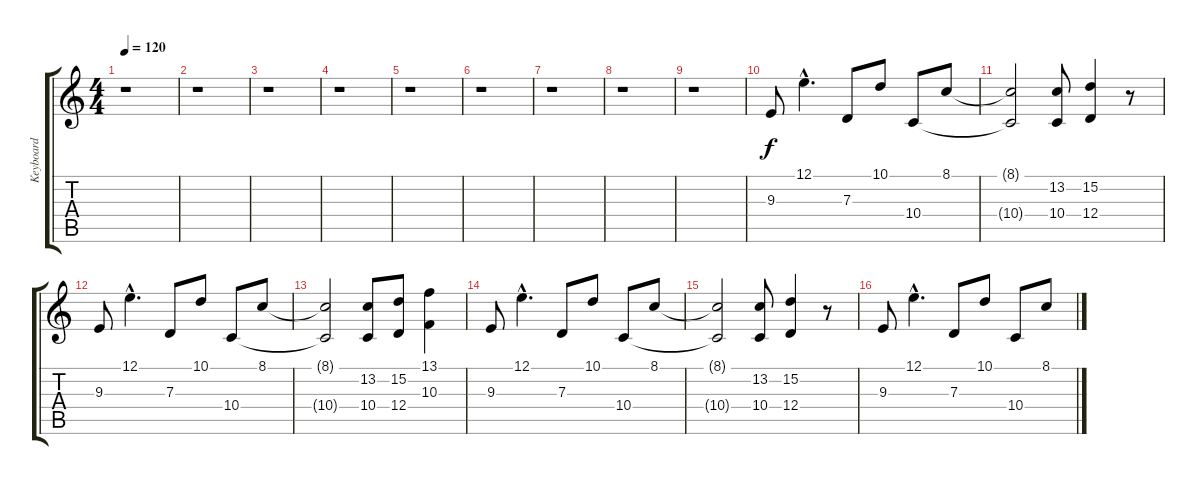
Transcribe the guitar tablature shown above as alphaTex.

\track ("Keyboard" "Keyboard") {instrument churchorgan}
\staff {score tabs}
\tuning (E4 B3 G3 D3 A2 E2) {hide}
\ts (4 4)
\tempo 120
\clef g2
\ks c
r.1{dy f} |
r.1 |
r.1 |
r.1 |
r.1 |
r.1 |
r.1 |
r.1 |
r.1 |
9.3.8{volume 7 balance 8 instrument fx3crystal} 12.1{hac}.4{d} 7.3.8 10.1.8 10.4.8 8.1.8 |
(8.1{t} 10.4{t}).2 (13.2 10.4).8 (15.2 12.4).4 r.8 |
9.3.8 12.1{hac}.4{d} 7.3.8 10.1.8 10.4.8 8.1.8 |
(8.1{t} 10.4{t}).2 (13.2 10.4).8 (15.2 12.4).8 (13.1 10.3).4 |
9.3.8{volume 7 balance 8 instrument fx3crystal} 12.1{hac}.4{d} 7.3.8 10.1.8 10.4.8 8.1.8 |
(8.1{t} 10.4{t}).2 (13.2 10.4).8 (15.2 12.4).4 r.8 |
9.3.8 12.1{hac}.4{d} 7.3.8 10.1.8 10.4.8 8.1.8
